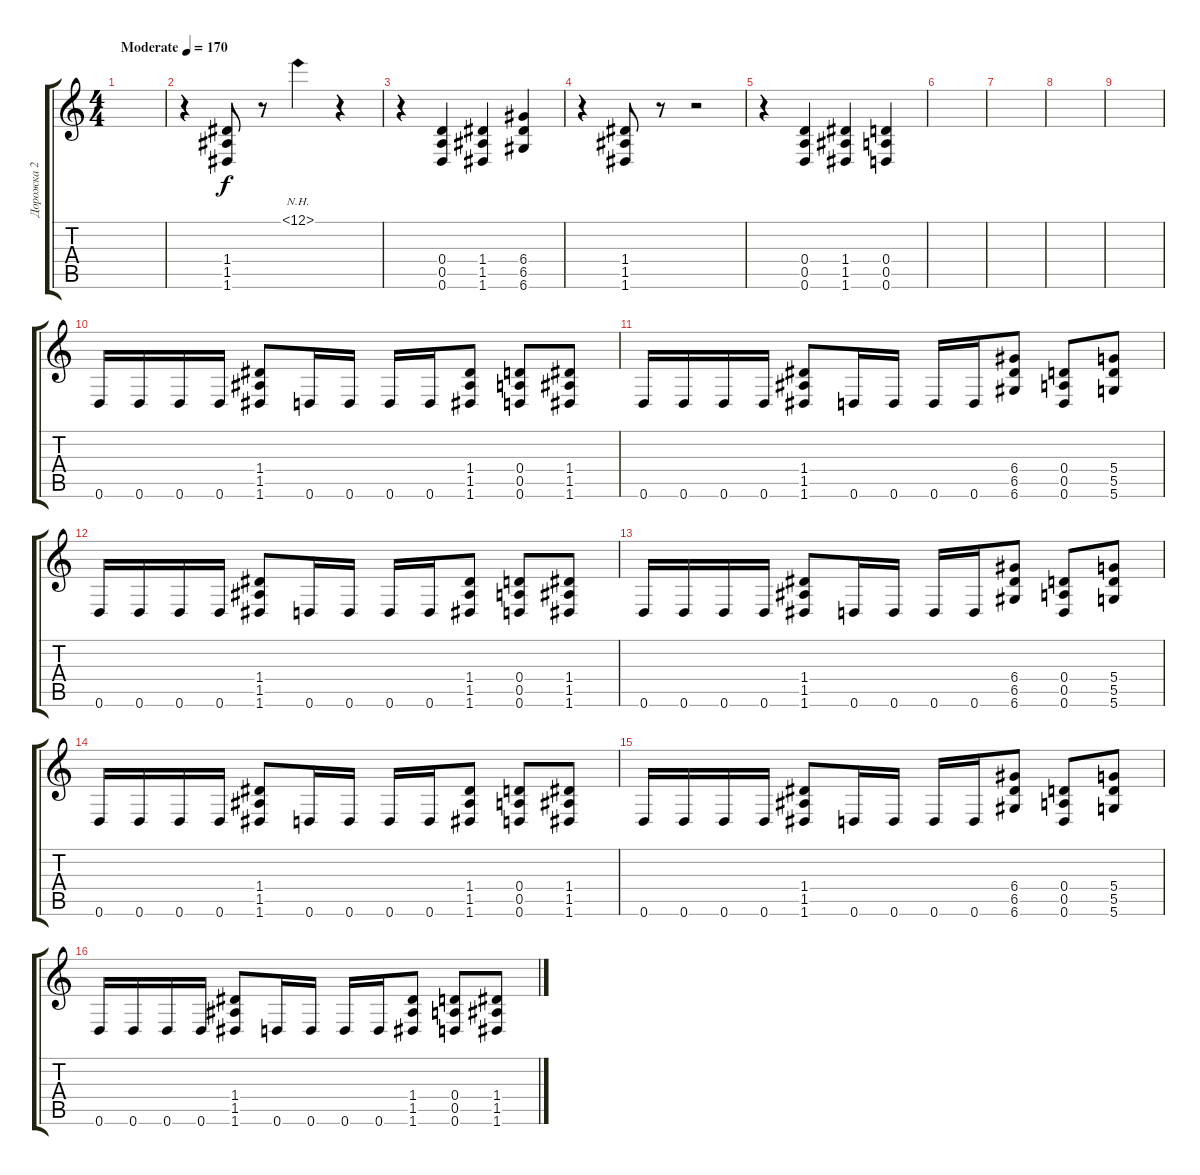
\track ("Дорожка 2" "Дорожка 2") {instrument overdrivenguitar}
\staff {score tabs}
\tuning (E4 B3 G3 D3 A2 D2) {hide}
\ts (4 4)
\tempo (170 "Moderate")
\clef g2
\ks c
|
r.4 (1.4 1.5 1.6).8 r.8 23.1{nh}.4 r.4 |
r.4 (0.4 0.5 0.6).4 (1.4 1.5 1.6).4 (6.4 6.5 6.6).4 |
r.4 (1.4 1.5 1.6).8 r.8 r.2 |
r.4 (0.4 0.5 0.6).4 (1.4 1.5 1.6).4 (0.4 0.5 0.6).4 |
|
|
|
|
0.6.16 0.6.16 0.6.16 0.6.16 (1.4 1.5 1.6).8 0.6.16 0.6.16 0.6.16 0.6.16 (1.4 1.5 1.6).8 (0.4 0.5 0.6).8 (1.4 1.5 1.6).8 |
0.6.16 0.6.16 0.6.16 0.6.16 (1.4 1.5 1.6).8 0.6.16 0.6.16 0.6.16 0.6.16 (6.4 6.5 6.6).8 (0.4 0.5 0.6).8 (5.4 5.5 5.6).8 |
0.6.16 0.6.16 0.6.16 0.6.16 (1.4 1.5 1.6).8 0.6.16 0.6.16 0.6.16 0.6.16 (1.4 1.5 1.6).8 (0.4 0.5 0.6).8 (1.4 1.5 1.6).8 |
0.6.16 0.6.16 0.6.16 0.6.16 (1.4 1.5 1.6).8 0.6.16 0.6.16 0.6.16 0.6.16 (6.4 6.5 6.6).8 (0.4 0.5 0.6).8 (5.4 5.5 5.6).8 |
0.6.16 0.6.16 0.6.16 0.6.16 (1.4 1.5 1.6).8 0.6.16 0.6.16 0.6.16 0.6.16 (1.4 1.5 1.6).8 (0.4 0.5 0.6).8 (1.4 1.5 1.6).8 |
0.6.16 0.6.16 0.6.16 0.6.16 (1.4 1.5 1.6).8 0.6.16 0.6.16 0.6.16 0.6.16 (6.4 6.5 6.6).8 (0.4 0.5 0.6).8 (5.4 5.5 5.6).8 |
0.6.16 0.6.16 0.6.16 0.6.16 (1.4 1.5 1.6).8 0.6.16 0.6.16 0.6.16 0.6.16 (1.4 1.5 1.6).8 (0.4 0.5 0.6).8 (1.4 1.5 1.6).8
